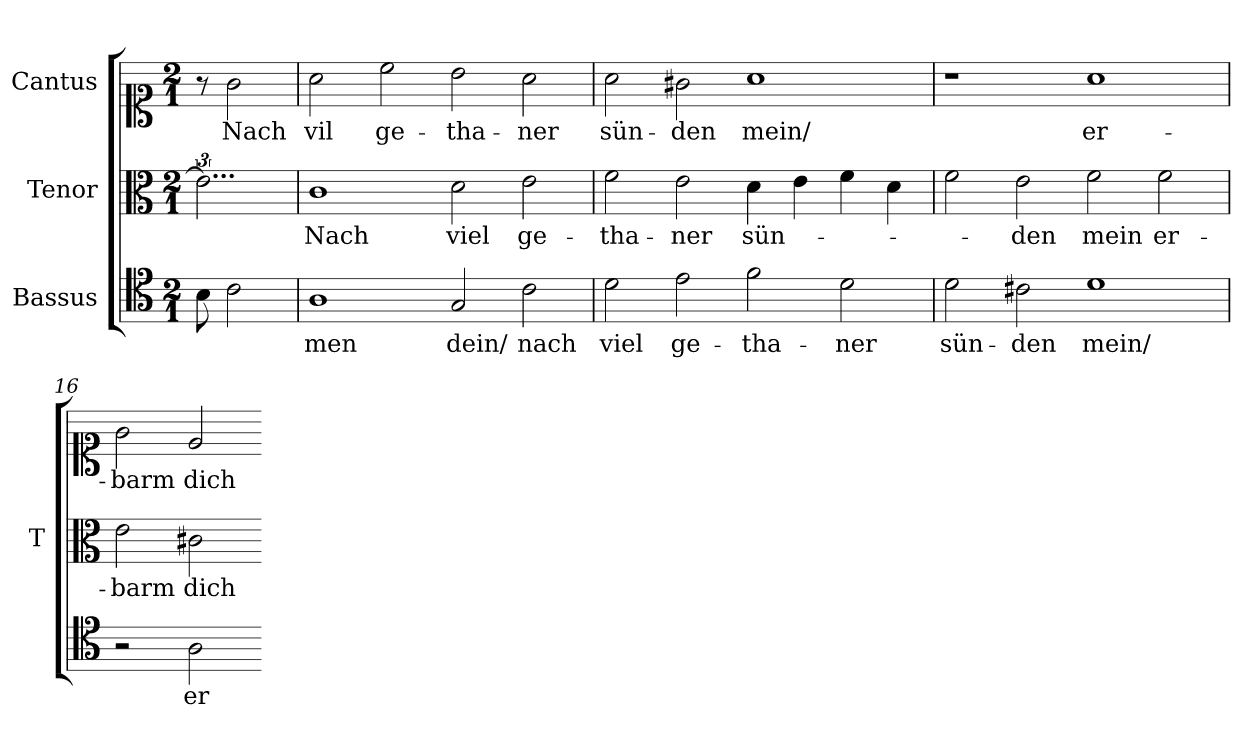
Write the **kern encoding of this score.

**kern	**text	**kern	**text	**kern	**text
*part3	*part3	*part2	*part2	*part1	*part1
*staff3	*staff3	*staff2	*staff2	*staff1	*staff1
*I"Bassus	*	*I"Tenor	*	*I"Cantus	*
*	*	*I'T	*	*	*
*clefC4	*	*clefC3	*	*clefC1	*
*k[]	*	*k[]	*	*k[]	*
*E:phr	*	*E:phr	*	*E:phr	*
*M2/1	*	*M2/1	*	*M2/1	*
*MM180	*	*MM180	*	*MM180	*
=	=	=	=	=	=
8B	.	3...ei]	.	8r	.
2c	.	.	.	2g	Nach
=13	=13	=13	=13	=13	=13
1A	-men	1ci	Nach	2a	vil
.	.	.	.	2cc	ge-
2G	dein/	2di	viel	2b	-tha-
2c	nach	2e	ge-	2a	-ner
=14	=14	=14	=14	=14	=14
2d	viel	2f	-tha-	2a	sün-
2e	ge-	2e	-ner	2g#X	-den
2f	-tha-	4d	sün-	1a	mein/
.	.	4e	.	.	.
2d	-ner	4f	.	.	.
.	.	4d	.	.	.
=15	=15	=15	=15	=15	=15
2d	sün-	2f	.	1r	.
2c#X	-den	2e	-den	.	.
1d	mein/	2f	mein	1a	er-
.	.	2f	er-	.	.
=16	=16	=16	=16	=16	=16
2r	.	2e	-barm	2g	-barm
2A	er-	2c#X	dich	2e	dich
=-	=-	=-	=-	=-	=-
*-	*-	*-	*-	*-	*-
